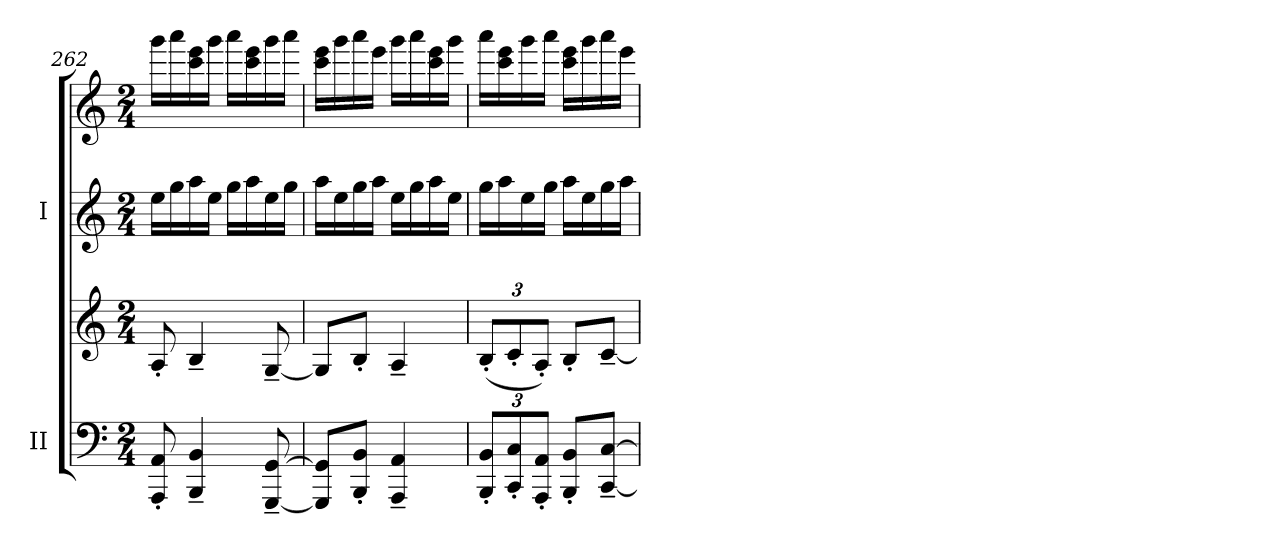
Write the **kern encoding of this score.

**kern	**kern	**kern	**kern
*part2	*part2	*part1	*part1
*staff4	*staff3	*staff2	*staff1
*I"II	*	*I"I	*
*I'II	*	*I'I	*
*clefF4	*clefG2	*clefG2	*clefG2
*k[]	*k[]	*k[]	*k[]
*a:	*a:	*a:	*a:
*M2/4	*M2/4	*M2/4	*M2/4
=262	=262	=262	=262
8AAA/' 8AA/'	8A'/	16ee\LL	16ggg\LL
.	.	16gg\	16aaa\
4BBB/~ 4BB/~	4B~/	16aa\	16ccc\ 16eee\
.	.	16ee\JJ	16ggg\JJ
.	.	16gg\LL	16aaa\LL
.	.	16aa\	16ccc\ 16eee\
[8GGG/~ [8GG/~	[8G~/	16ee\	16ggg\
.	.	16gg\JJ	16aaa\JJ
=263	=263	=263	=263
8GGG/] 8GG/]L	8G/L]	16aa\LL	16ccc\ 16eee\LL
.	.	16ee\	16ggg\
8BBB/' 8BB/'J	8B'/J	16gg\	16aaa\
.	.	16aa\JJ	16eee\JJ
4AAA/~ 4AA/~	4A~/	16ee\LL	16ggg\LL
.	.	16gg\	16aaa\
.	.	16aa\	16ccc\ 16eee\
.	.	16ee\JJ	16ggg\JJ
!!LO:LB:g=z
=264	=264	=264	=264
*Xbrackettup	*Xbrackettup	*	*
12BBB/' 12BB/'L	(>12B'/L	16gg\LL	16aaa\LL
.	.	16aa\	16ccc\ 16eee\
12CC/' 12C/'	12c'/	.	.
.	.	16ee\	16ggg\
12AAA/' 12AA/'J	12A'/J)	.	.
.	.	16gg\JJ	16aaa\JJ
8BBB/' 8BB/'L	8B'/L	16aa\LL	16ccc\ 16eee\LL
.	.	16ee\	16ggg\
[8CC/~ [8C/~J	[8c~/J	16gg\	16aaa\
.	.	16aa\JJ	16eee\JJ
=	=	=	=
*-	*-	*-	*-
